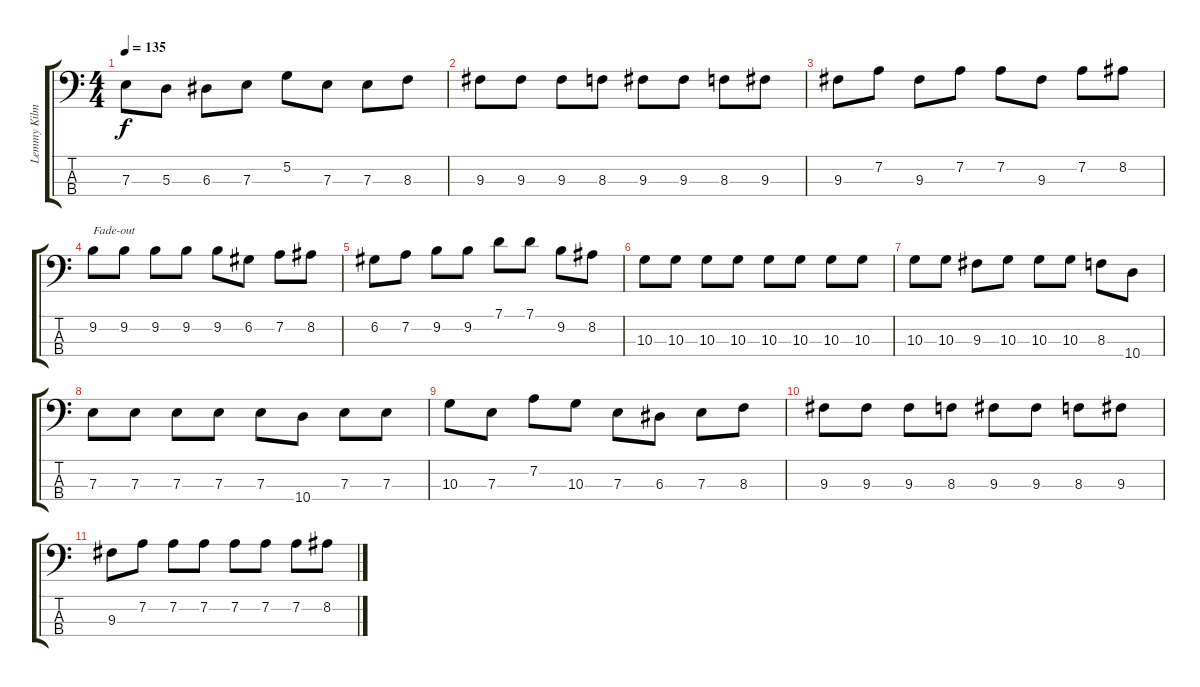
\track ("Lemmy Kilmister" "Lemmy Kilm") {instrument electricbasspick}
\staff {score tabs}
\tuning (G2 D2 A1 E1) {hide}
\ts (4 4)
\tempo 135
\clef f4
\ks c
7.3.8{dy f} 5.3.8 6.3.8 7.3.8 5.2.8 7.3.8 7.3.8 8.3.8 |
9.3.8 9.3.8 9.3.8 8.3.8 9.3.8 9.3.8 8.3.8 9.3.8 |
9.3.8 7.2.8 9.3.8 7.2.8 7.2.8 9.3.8 7.2.8 8.2.8 |
9.2.8{txt "Fade-out"} 9.2.8 9.2.8 9.2.8 9.2.8 6.2.8 7.2.8 8.2.8 |
6.2.8 7.2.8 9.2.8 9.2.8 7.1.8 7.1.8 9.2.8 8.2.8 |
10.3.8 10.3.8 10.3.8 10.3.8 10.3.8 10.3.8 10.3.8 10.3.8 |
10.3.8 10.3.8 9.3.8 10.3.8 10.3.8 10.3.8 8.3.8 10.4.8 |
7.3.8 7.3.8 7.3.8 7.3.8 7.3.8 10.4.8 7.3.8 7.3.8 |
10.3.8 7.3.8 7.2.8 10.3.8 7.3.8 6.3.8 7.3.8 8.3.8 |
9.3.8 9.3.8 9.3.8 8.3.8 9.3.8 9.3.8 8.3.8 9.3.8 |
9.3.8 7.2.8 7.2.8 7.2.8 7.2.8 7.2.8 7.2.8 8.2.8
